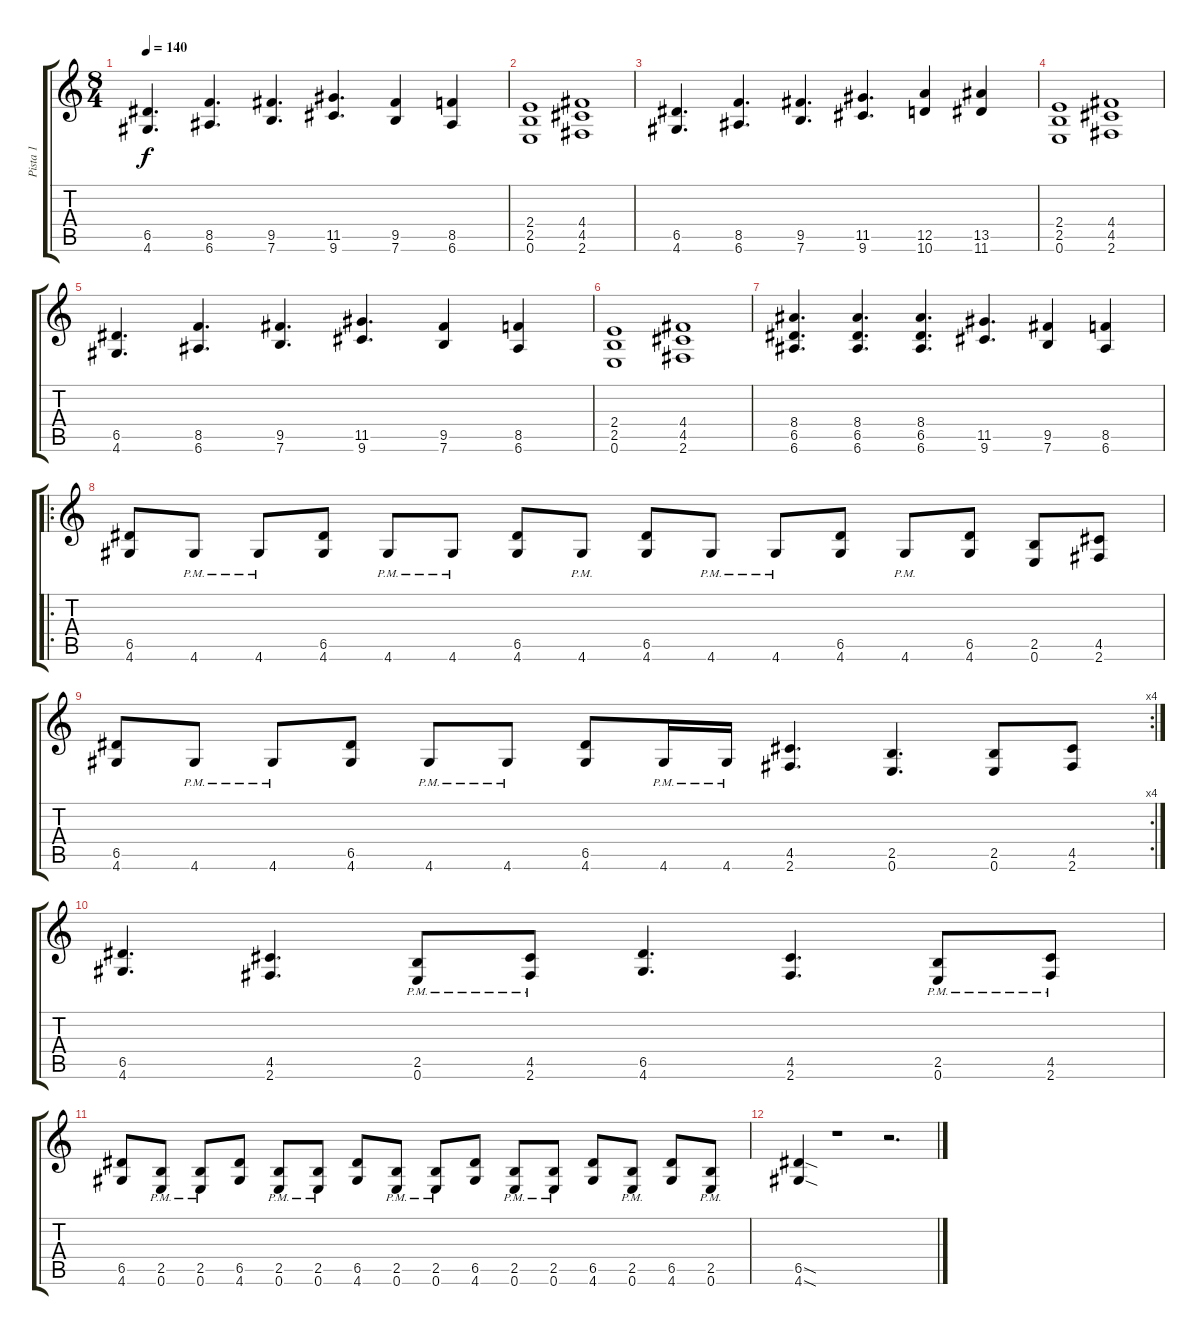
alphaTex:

\track ("Pista 1" "Pista 1") {instrument overdrivenguitar}
\staff {score tabs}
\tuning (E4 B3 G3 D3 A2 E2) {hide}
\ts (8 4)
\tempo 140
\clef g2
\ks c
(6.5 4.6).4{d dy f} (8.5 6.6).4{d} (9.5 7.6).4{d} (11.5 9.6).4{d} (9.5 7.6).4 (8.5 6.6).4 |
(2.4 2.5 0.6).1 (4.4 4.5 2.6).1 |
(6.5 4.6).4{d} (8.5 6.6).4{d} (9.5 7.6).4{d} (11.5 9.6).4{d} (12.5 10.6).4 (13.5 11.6).4 |
(2.4 2.5 0.6).1 (4.4 4.5 2.6).1 |
(6.5 4.6).4{d} (8.5 6.6).4{d} (9.5 7.6).4{d} (11.5 9.6).4{d} (9.5 7.6).4 (8.5 6.6).4 |
(2.4 2.5 0.6).1 (4.4 4.5 2.6).1 |
(8.4 6.5 6.6).4{d} (8.4 6.5 6.6).4{d} (8.4 6.5 6.6).4{d} (11.5 9.6).4{d} (9.5 7.6).4 (8.5 6.6).4 |
\ro
(6.5 4.6).8 4.6{pm}.8 4.6{pm}.8 (6.5 4.6).8 4.6{pm}.8 4.6{pm}.8 (6.5 4.6).8 4.6{pm}.8 (6.5 4.6).8 4.6{pm}.8 4.6{pm}.8 (6.5 4.6).8 4.6{pm}.8 (6.5 4.6).8 (2.5 0.6).8 (4.5 2.6).8 |
\rc 4
(6.5 4.6).8 4.6{pm}.8 4.6{pm}.8 (6.5 4.6).8 4.6{pm}.8 4.6{pm}.8 (6.5 4.6).8 4.6{pm}.16 4.6{pm}.16 (4.5 2.6).4{d} (2.5 0.6).4{d} (2.5 0.6).8 (4.5 2.6).8 |
(6.5 4.6).4{d} (4.5 2.6).4{d} (2.5{pm} 0.6{pm}).8 (4.5{pm} 2.6{pm}).8 (6.5 4.6).4{d} (4.5 2.6).4{d} (2.5{pm} 0.6{pm}).8 (4.5{pm} 2.6{pm}).8 |
(6.5 4.6).8 (2.5{pm} 0.6{pm}).8 (2.5{pm} 0.6{pm}).8 (6.5 4.6).8 (2.5{pm} 0.6{pm}).8 (2.5{pm} 0.6{pm}).8 (6.5 4.6).8 (2.5{pm} 0.6{pm}).8 (2.5{pm} 0.6{pm}).8 (6.5 4.6).8 (2.5{pm} 0.6{pm}).8 (2.5{pm} 0.6{pm}).8 (6.5 4.6).8 (2.5{pm} 0.6{pm}).8 (6.5 4.6).8 (2.5{pm} 0.6{pm}).8 |
(6.5{sod} 4.6{sod}).4 r.1 r.2{d}
